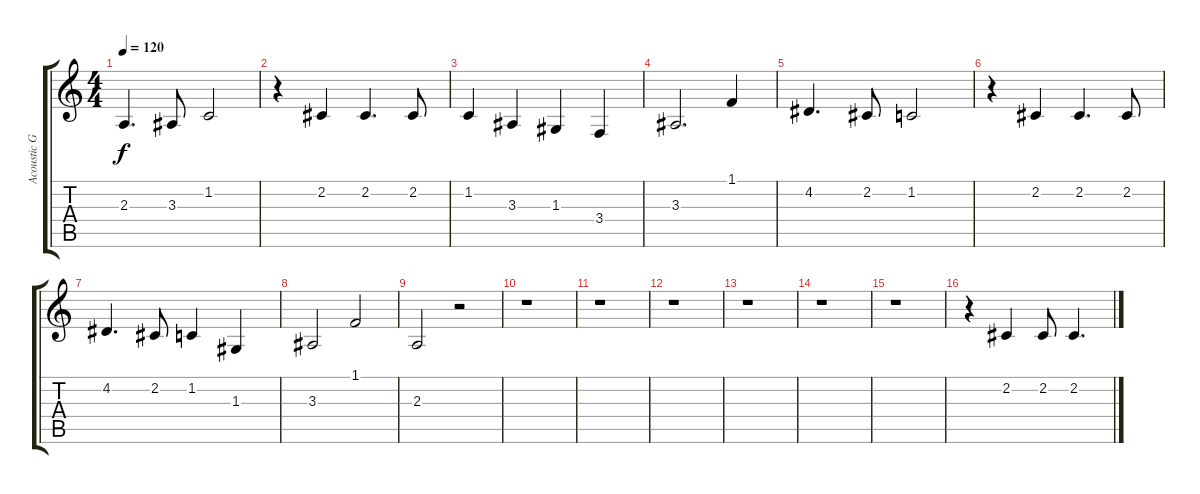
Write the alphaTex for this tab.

\track ("Acoustic Grand Piano" "Acoustic G") {instrument acousticgrandpiano}
\staff {score tabs}
\tuning (E4 B3 G3 D3 A2 E2) {hide}
\ts (4 4)
\tempo 120
\clef g2
\ks c
2.3.4{d dy f} 3.3.8 1.2.2 |
r.4 2.2.4 2.2.4{d} 2.2.8 |
1.2.4 3.3.4 1.3.4 3.4.4 |
3.3.2{d} 1.1.4 |
4.2.4{d} 2.2.8 1.2.2 |
r.4 2.2.4 2.2.4{d} 2.2.8 |
4.2.4{d} 2.2.8 1.2.4 1.3.4 |
3.3.2 1.1.2 |
2.3.2 r.2 |
r.1 |
r.1 |
r.1 |
r.1 |
r.1 |
r.1 |
r.4 2.2.4 2.2.8 2.2.4{d}
